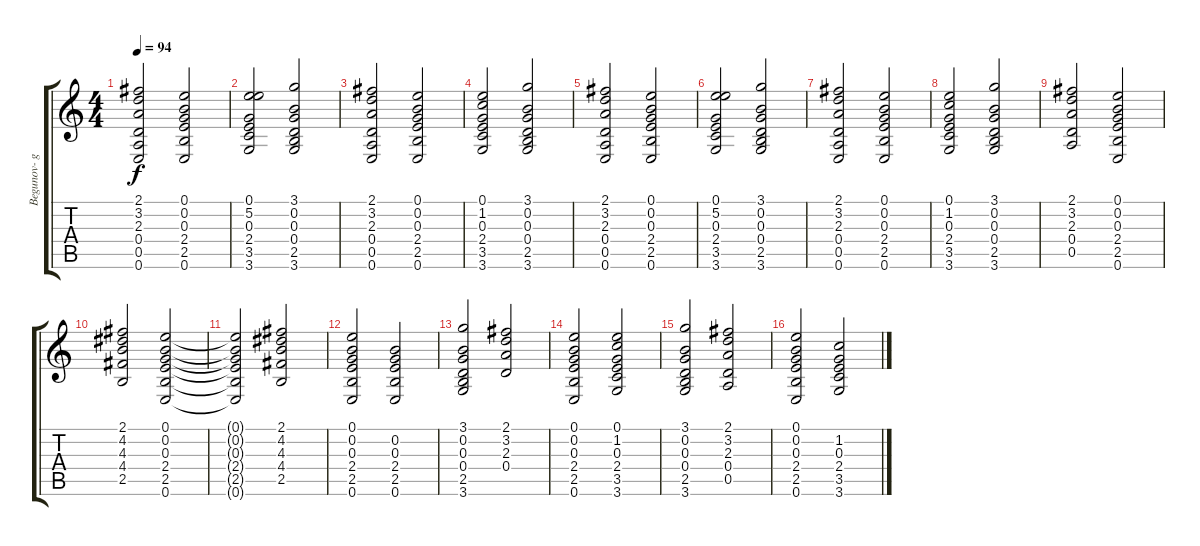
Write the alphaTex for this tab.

\track ("Begunov- guitar" "Begunov- g") {instrument acousticguitarnylon}
\staff {score tabs}
\tuning (E4 B3 G3 D3 A2 E2) {hide}
\ts (4 4)
\tempo 94
\clef g2
\ks c
(2.1 3.2 2.3 0.4 0.5 0.6).2{dy f} (0.1 0.2 0.3 2.4 2.5 0.6).2 |
(0.1 5.2 0.3 2.4 3.5 3.6).2 (3.1 0.2 0.3 0.4 2.5 3.6).2 |
(2.1 3.2 2.3 0.4 0.5 0.6).2 (0.1 0.2 0.3 2.4 2.5 0.6).2 |
(0.1 1.2 0.3 2.4 3.5 3.6).2 (3.1 0.2 0.3 0.4 2.5 3.6).2 |
(2.1 3.2 2.3 0.4 0.5 0.6).2 (0.1 0.2 0.3 2.4 2.5 0.6).2 |
(0.1 5.2 0.3 2.4 3.5 3.6).2 (3.1 0.2 0.3 0.4 2.5 3.6).2 |
(2.1 3.2 2.3 0.4 0.5 0.6).2 (0.1 0.2 0.3 2.4 2.5 0.6).2 |
(0.1 1.2 0.3 2.4 3.5 3.6).2 (3.1 0.2 0.3 0.4 2.5 3.6).2 |
(2.1 3.2 2.3 0.4 0.5).2 (0.1 0.2 0.3 2.4 2.5 0.6).2 |
(2.1 4.2 4.3 4.4 2.5).2 (0.1 0.2 0.3 2.4 2.5 0.6).2 |
(0.1{t} 0.2{t} 0.3{t} 2.4{t} 2.5{t} 0.6{t}).2 (2.1 4.2 4.3 4.4 2.5).2 |
(0.1 0.2 0.3 2.4 2.5 0.6).2 (0.2 0.3 2.4 2.5 0.6).2 |
(3.1 0.2 0.3 0.4 2.5 3.6).2 (2.1 3.2 2.3 0.4).2 |
(0.1 0.2 0.3 2.4 2.5 0.6).2 (0.1 1.2 0.3 2.4 3.5 3.6).2 |
(3.1 0.2 0.3 0.4 2.5 3.6).2 (2.1 3.2 2.3 0.4 0.5).2 |
(0.1 0.2 0.3 2.4 2.5 0.6).2 (1.2 0.3 2.4 3.5 3.6).2
